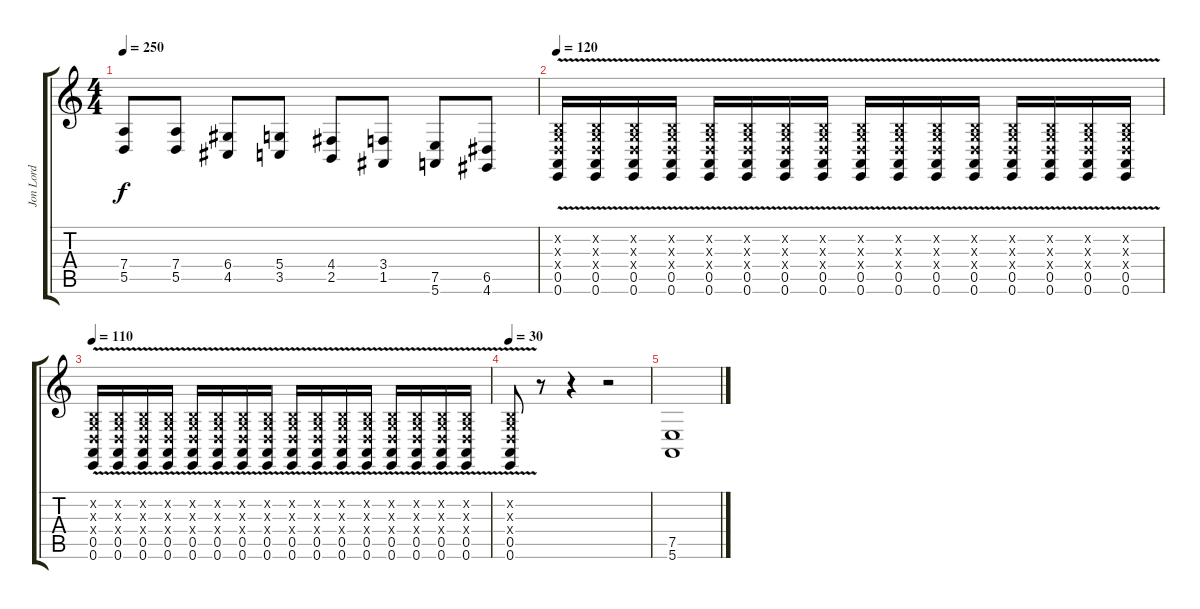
\track ("Jon Lord" "Jon Lord") {instrument marimba}
\staff {score tabs}
\tuning (E4 B3 G3 D3 A2 E2) {hide}
\ts (4 4)
\tempo 250
\clef g2
\ks c
(7.4 5.5).8{dy f} (7.4 5.5).8 (6.4 4.5).8 (5.4 3.5).8 (4.4 2.5).8 (3.4 1.5).8 (7.5 5.6).8 (6.5 4.6).8 |
\tempo 120
(0.2{v x} 0.3{v x} 0.4{v x} 0.5{v} 0.6{v}).16 (0.2{v x} 0.3{v x} 0.4{v x} 0.5{v} 0.6{v}).16 (0.2{v x} 0.3{v x} 0.4{v x} 0.5{v} 0.6{v}).16 (0.2{v x} 0.3{v x} 0.4{v x} 0.5{v} 0.6{v}).16 (0.2{v x} 0.3{v x} 0.4{v x} 0.5{v} 0.6{v}).16 (0.2{v x} 0.3{v x} 0.4{v x} 0.5{v} 0.6{v}).16 (0.2{v x} 0.3{v x} 0.4{v x} 0.5{v} 0.6{v}).16 (0.2{v x} 0.3{v x} 0.4{v x} 0.5{v} 0.6{v}).16 (0.2{v x} 0.3{v x} 0.4{v x} 0.5{v} 0.6{v}).16 (0.2{v x} 0.3{v x} 0.4{v x} 0.5{v} 0.6{v}).16 (0.2{v x} 0.3{v x} 0.4{v x} 0.5{v} 0.6{v}).16 (0.2{v x} 0.3{v x} 0.4{v x} 0.5{v} 0.6{v}).16 (0.2{v x} 0.3{v x} 0.4{v x} 0.5{v} 0.6{v}).16 (0.2{v x} 0.3{v x} 0.4{v x} 0.5{v} 0.6{v}).16 (0.2{v x} 0.3{v x} 0.4{v x} 0.5{v} 0.6{v}).16 (0.2{v x} 0.3{v x} 0.4{v x} 0.5{v} 0.6{v}).16 |
\tempo 110
(0.2{v x} 0.3{v x} 0.4{v x} 0.5{v} 0.6{v}).16 (0.2{v x} 0.3{v x} 0.4{v x} 0.5{v} 0.6{v}).16 (0.2{v x} 0.3{v x} 0.4{v x} 0.5{v} 0.6{v}).16 (0.2{v x} 0.3{v x} 0.4{v x} 0.5{v} 0.6{v}).16 (0.2{v x} 0.3{v x} 0.4{v x} 0.5{v} 0.6{v}).16 (0.2{v x} 0.3{v x} 0.4{v x} 0.5{v} 0.6{v}).16 (0.2{v x} 0.3{v x} 0.4{v x} 0.5{v} 0.6{v}).16 (0.2{v x} 0.3{v x} 0.4{v x} 0.5{v} 0.6{v}).16 (0.2{v x} 0.3{v x} 0.4{v x} 0.5{v} 0.6{v}).16 (0.2{v x} 0.3{v x} 0.4{v x} 0.5{v} 0.6{v}).16 (0.2{v x} 0.3{v x} 0.4{v x} 0.5{v} 0.6{v}).16 (0.2{v x} 0.3{v x} 0.4{v x} 0.5{v} 0.6{v}).16 (0.2{v x} 0.3{v x} 0.4{v x} 0.5{v} 0.6{v}).16 (0.2{v x} 0.3{v x} 0.4{v x} 0.5{v} 0.6{v}).16 (0.2{v x} 0.3{v x} 0.4{v x} 0.5{v} 0.6{v}).16 (0.2{v x} 0.3{v x} 0.4{v x} 0.5{v} 0.6{v}).16 |
\tempo 30
(0.2{v x} 0.3{v x} 0.4{v x} 0.5{v} 0.6{v}).8 r.8 r.4 r.2 |
(7.5 5.6).1
